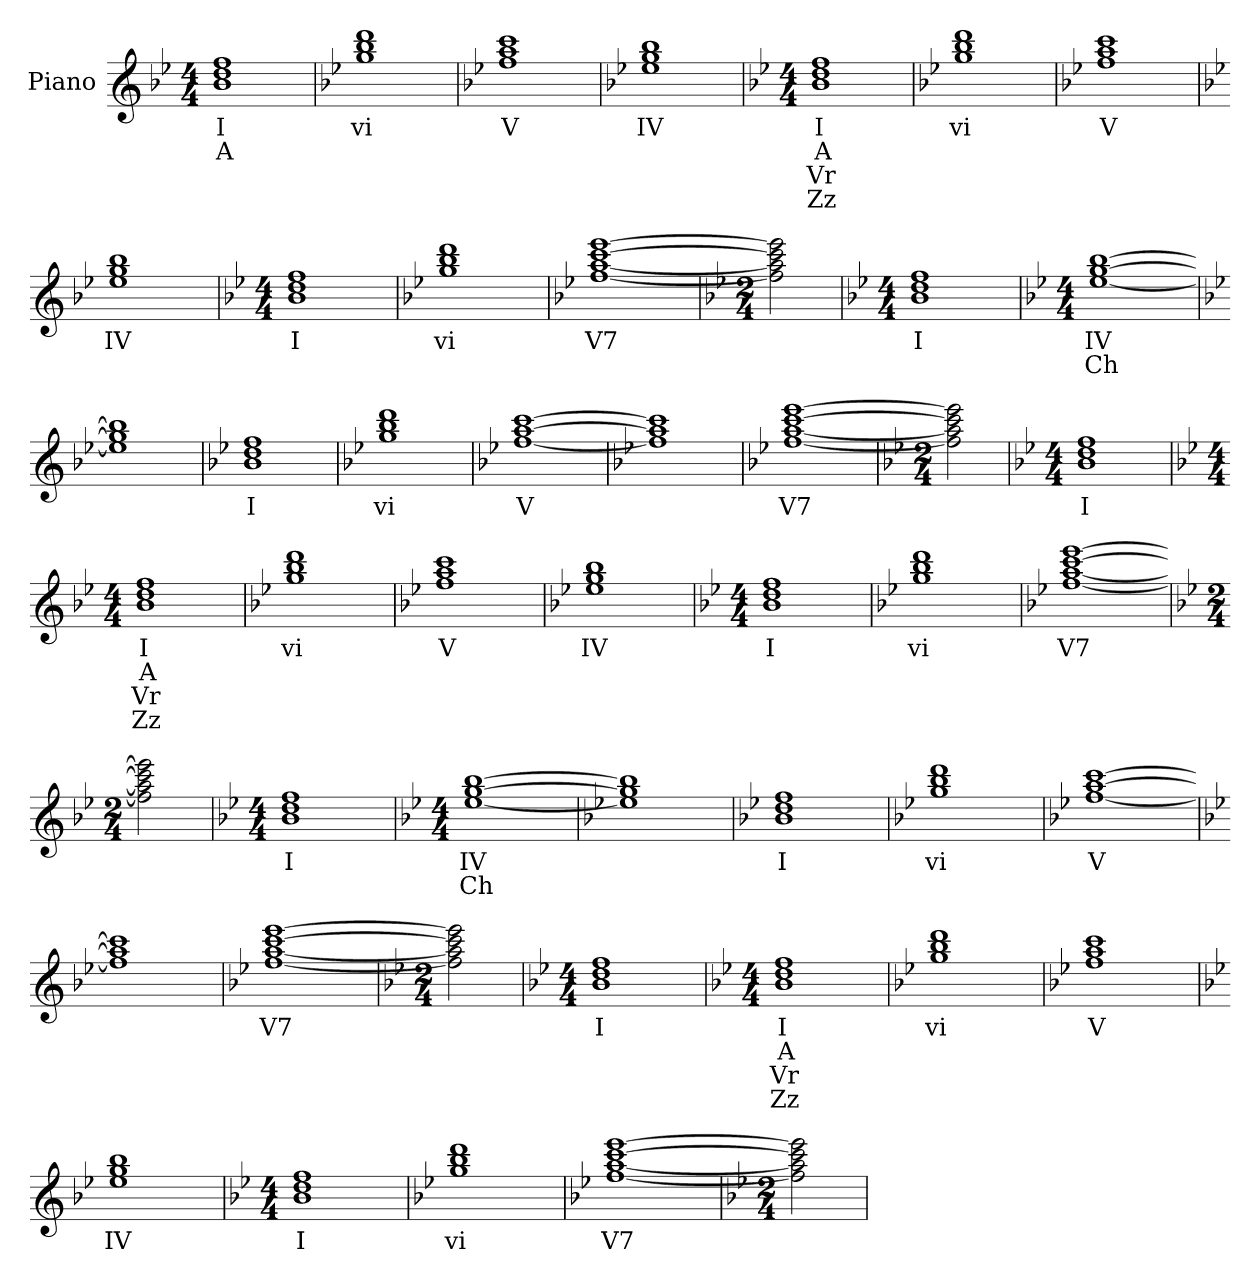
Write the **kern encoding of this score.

**kern	**text	**text	**text	**text
*part1	*part1	*part1	*part1	*part1
*staff1	*staff1	*staff1	*staff1	*staff1
*I"Piano	*	*	*	*
*I'Pno	*	*	*	*
*k[b-e-]	*	*	*	*
*B-:	*	*	*	*
*M4/4	*	*	*	*
=	=	=	=	=
1b- 1dd 1ff	I	A	.	.
=	=	=	=	=
*k[b-e-]	*	*	*	*
*B-:	*	*	*	*
1gg 1bb- 1ddd	vi	.	.	.
=	=	=	=	=
*k[b-e-]	*	*	*	*
*B-:	*	*	*	*
1ff 1aa 1ccc	V	.	.	.
=	=	=	=	=
*k[b-e-]	*	*	*	*
*B-:	*	*	*	*
1ee- 1gg 1bb-	IV	.	.	.
=	=	=	=	=
*k[b-e-]	*	*	*	*
*B-:	*	*	*	*
*M4/4	*	*	*	*
1b- 1dd 1ff	I	A	Vr	Zz
=	=	=	=	=
*k[b-e-]	*	*	*	*
*B-:	*	*	*	*
1gg 1bb- 1ddd	vi	.	.	.
=	=	=	=	=
*k[b-e-]	*	*	*	*
*B-:	*	*	*	*
1ff 1aa 1ccc	V	.	.	.
=	=	=	=	=
*k[b-e-]	*	*	*	*
*B-:	*	*	*	*
1ee- 1gg 1bb-	IV	.	.	.
=	=	=	=	=
*k[b-e-]	*	*	*	*
*B-:	*	*	*	*
*M4/4	*	*	*	*
1b- 1dd 1ff	I	.	.	.
=	=	=	=	=
*k[b-e-]	*	*	*	*
*B-:	*	*	*	*
1gg 1bb- 1ddd	vi	.	.	.
=	=	=	=	=
*k[b-e-]	*	*	*	*
*B-:	*	*	*	*
[1ff [1aa [1ccc [1eee-	V7	.	.	.
=	=	=	=	=
*k[b-e-]	*	*	*	*
*B-:	*	*	*	*
*M2/4	*	*	*	*
2ff] 2aa] 2ccc] 2eee-]	.	.	.	.
=	=	=	=	=
*k[b-e-]	*	*	*	*
*B-:	*	*	*	*
*M4/4	*	*	*	*
1b- 1dd 1ff	I	.	.	.
=	=	=	=	=
*k[b-e-]	*	*	*	*
*B-:	*	*	*	*
*M4/4	*	*	*	*
[1ee- [1gg [1bb-	IV	Ch	.	.
=	=	=	=	=
*k[b-e-]	*	*	*	*
*B-:	*	*	*	*
1ee-] 1gg] 1bb-]	.	.	.	.
=	=	=	=	=
*k[b-e-]	*	*	*	*
*B-:	*	*	*	*
1b- 1dd 1ff	I	.	.	.
=	=	=	=	=
*k[b-e-]	*	*	*	*
*B-:	*	*	*	*
1gg 1bb- 1ddd	vi	.	.	.
=	=	=	=	=
*k[b-e-]	*	*	*	*
*B-:	*	*	*	*
[1ff [1aa [1ccc	V	.	.	.
=	=	=	=	=
*k[b-e-]	*	*	*	*
*B-:	*	*	*	*
1ff] 1aa] 1ccc]	.	.	.	.
=	=	=	=	=
*k[b-e-]	*	*	*	*
*B-:	*	*	*	*
[1ff [1aa [1ccc [1eee-	V7	.	.	.
=	=	=	=	=
*k[b-e-]	*	*	*	*
*B-:	*	*	*	*
*M2/4	*	*	*	*
2ff] 2aa] 2ccc] 2eee-]	.	.	.	.
=	=	=	=	=
*k[b-e-]	*	*	*	*
*B-:	*	*	*	*
*M4/4	*	*	*	*
1b- 1dd 1ff	I	.	.	.
=	=	=	=	=
*k[b-e-]	*	*	*	*
*B-:	*	*	*	*
*M4/4	*	*	*	*
1b- 1dd 1ff	I	A	Vr	Zz
=	=	=	=	=
*k[b-e-]	*	*	*	*
*B-:	*	*	*	*
1gg 1bb- 1ddd	vi	.	.	.
=	=	=	=	=
*k[b-e-]	*	*	*	*
*B-:	*	*	*	*
1ff 1aa 1ccc	V	.	.	.
=	=	=	=	=
*k[b-e-]	*	*	*	*
*B-:	*	*	*	*
1ee- 1gg 1bb-	IV	.	.	.
=	=	=	=	=
*k[b-e-]	*	*	*	*
*B-:	*	*	*	*
*M4/4	*	*	*	*
1b- 1dd 1ff	I	.	.	.
=	=	=	=	=
*k[b-e-]	*	*	*	*
*B-:	*	*	*	*
1gg 1bb- 1ddd	vi	.	.	.
=	=	=	=	=
*k[b-e-]	*	*	*	*
*B-:	*	*	*	*
[1ff [1aa [1ccc [1eee-	V7	.	.	.
=	=	=	=	=
*k[b-e-]	*	*	*	*
*B-:	*	*	*	*
*M2/4	*	*	*	*
2ff] 2aa] 2ccc] 2eee-]	.	.	.	.
=	=	=	=	=
*k[b-e-]	*	*	*	*
*B-:	*	*	*	*
*M4/4	*	*	*	*
1b- 1dd 1ff	I	.	.	.
=	=	=	=	=
*k[b-e-]	*	*	*	*
*B-:	*	*	*	*
*M4/4	*	*	*	*
[1ee- [1gg [1bb-	IV	Ch	.	.
=	=	=	=	=
*k[b-e-]	*	*	*	*
*B-:	*	*	*	*
1ee-] 1gg] 1bb-]	.	.	.	.
=	=	=	=	=
*k[b-e-]	*	*	*	*
*B-:	*	*	*	*
1b- 1dd 1ff	I	.	.	.
=	=	=	=	=
*k[b-e-]	*	*	*	*
*B-:	*	*	*	*
1gg 1bb- 1ddd	vi	.	.	.
=	=	=	=	=
*k[b-e-]	*	*	*	*
*B-:	*	*	*	*
[1ff [1aa [1ccc	V	.	.	.
=	=	=	=	=
*k[b-e-]	*	*	*	*
*B-:	*	*	*	*
1ff] 1aa] 1ccc]	.	.	.	.
=	=	=	=	=
*k[b-e-]	*	*	*	*
*B-:	*	*	*	*
[1ff [1aa [1ccc [1eee-	V7	.	.	.
=	=	=	=	=
*k[b-e-]	*	*	*	*
*B-:	*	*	*	*
*M2/4	*	*	*	*
2ff] 2aa] 2ccc] 2eee-]	.	.	.	.
=	=	=	=	=
*k[b-e-]	*	*	*	*
*B-:	*	*	*	*
*M4/4	*	*	*	*
1b- 1dd 1ff	I	.	.	.
=	=	=	=	=
*k[b-e-]	*	*	*	*
*B-:	*	*	*	*
*M4/4	*	*	*	*
1b- 1dd 1ff	I	A	Vr	Zz
=	=	=	=	=
*k[b-e-]	*	*	*	*
*B-:	*	*	*	*
1gg 1bb- 1ddd	vi	.	.	.
=	=	=	=	=
*k[b-e-]	*	*	*	*
*B-:	*	*	*	*
1ff 1aa 1ccc	V	.	.	.
=	=	=	=	=
*k[b-e-]	*	*	*	*
*B-:	*	*	*	*
1ee- 1gg 1bb-	IV	.	.	.
=	=	=	=	=
*k[b-e-]	*	*	*	*
*B-:	*	*	*	*
*M4/4	*	*	*	*
1b- 1dd 1ff	I	.	.	.
=	=	=	=	=
*k[b-e-]	*	*	*	*
*B-:	*	*	*	*
1gg 1bb- 1ddd	vi	.	.	.
=	=	=	=	=
*k[b-e-]	*	*	*	*
*B-:	*	*	*	*
[1ff [1aa [1ccc [1eee-	V7	.	.	.
=	=	=	=	=
*k[b-e-]	*	*	*	*
*B-:	*	*	*	*
*M2/4	*	*	*	*
2ff] 2aa] 2ccc] 2eee-]	.	.	.	.
=	=	=	=	=
*-	*-	*-	*-	*-
